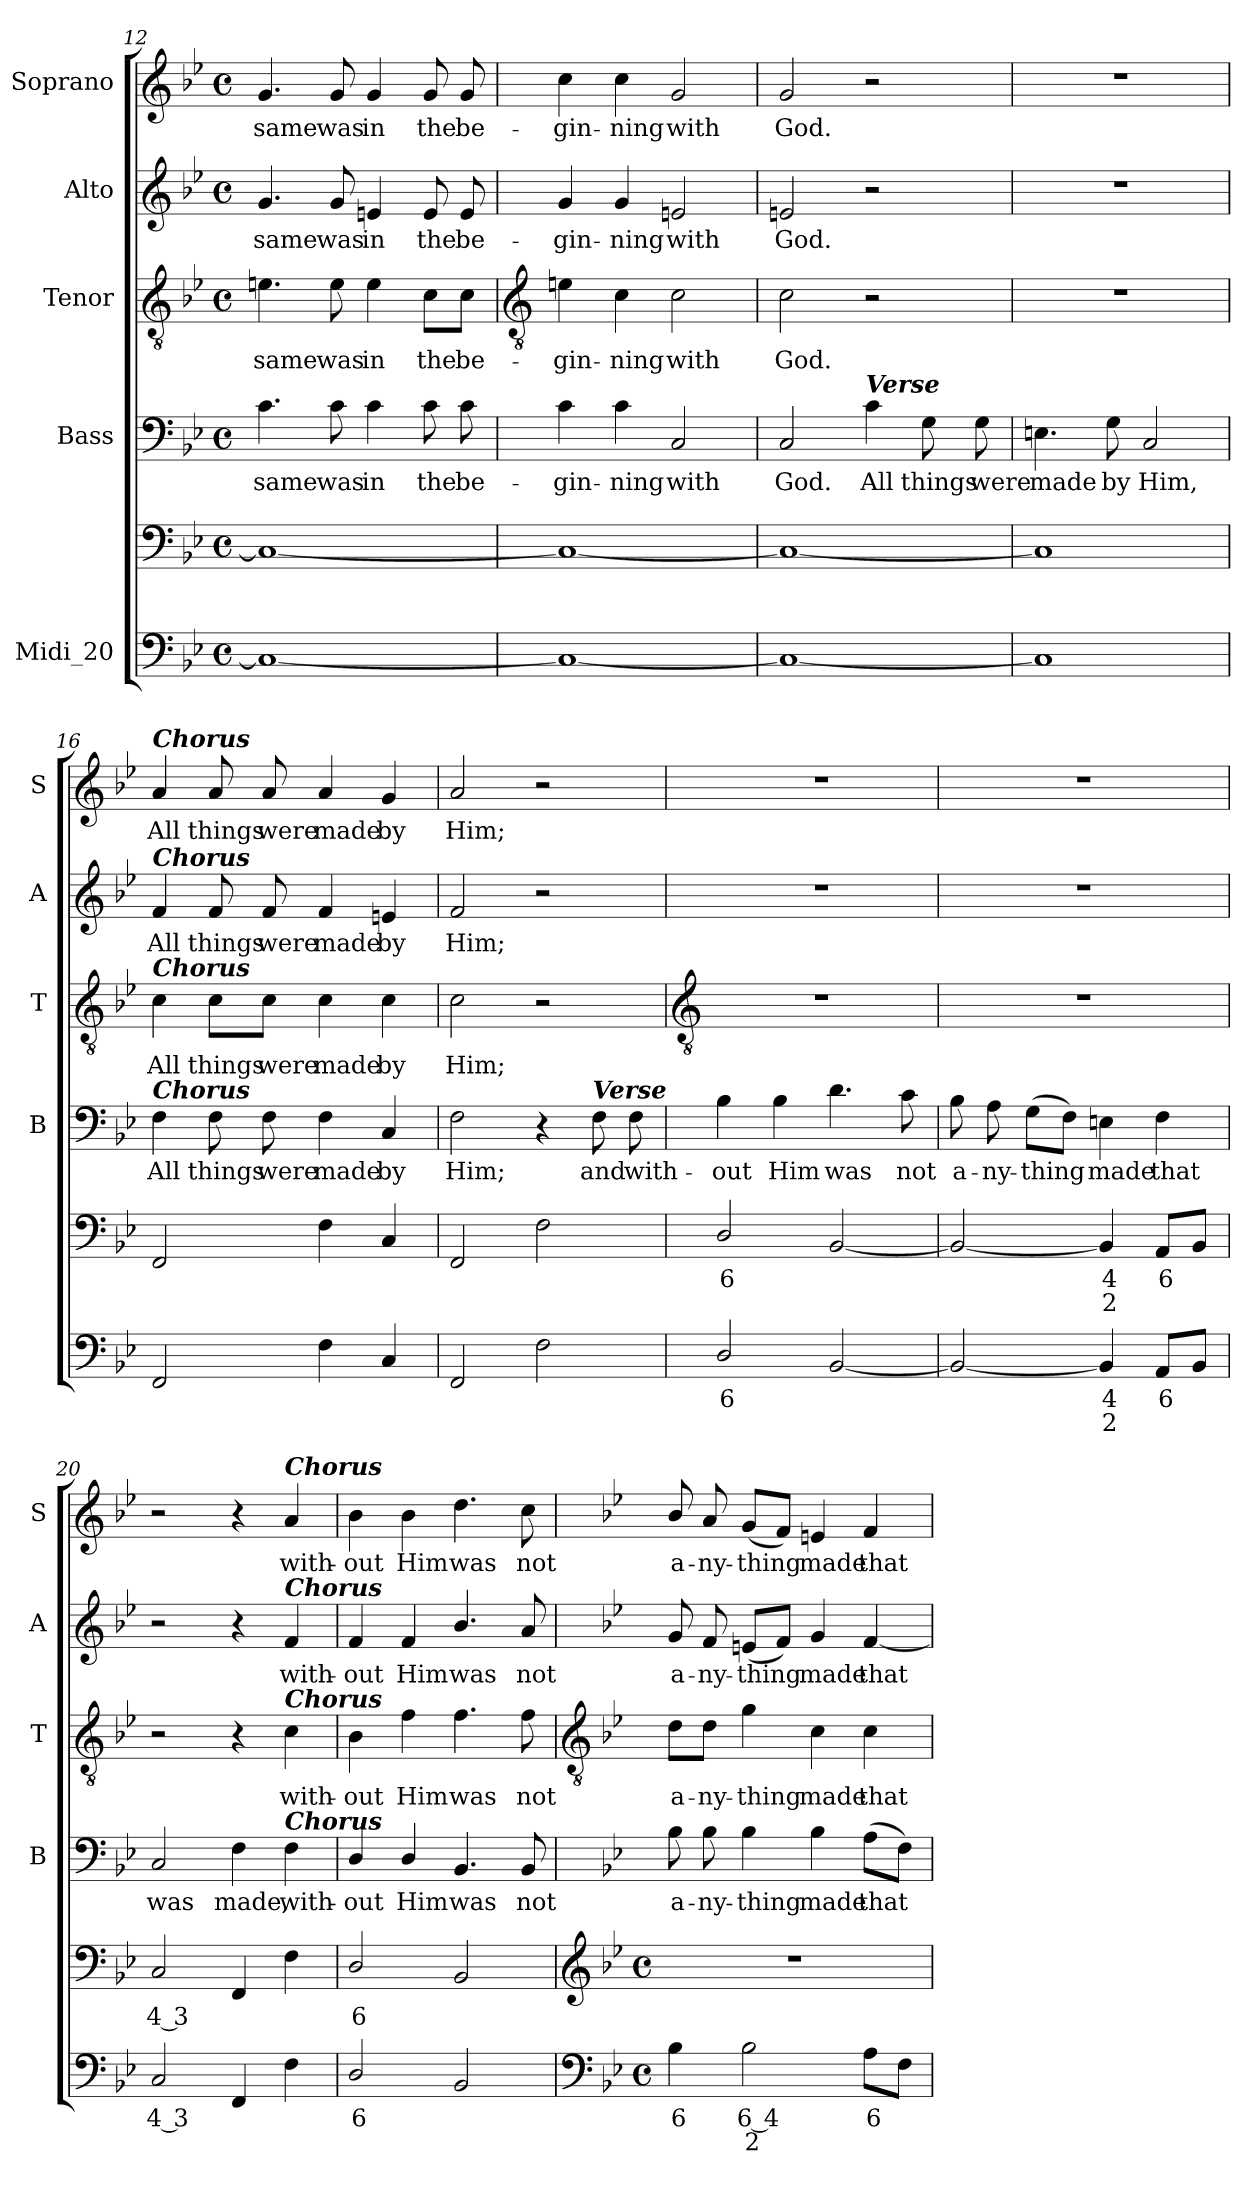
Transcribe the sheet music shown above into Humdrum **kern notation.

**kern	**text	**text	**kern	**text	**text	**kern	**text	**kern	**text	**kern	**text	**kern	**text
*part5	*part5	*part5	*part5	*part5	*part5	*part4	*part4	*part3	*part3	*part2	*part2	*part1	*part1
*staff6	*staff6	*staff6	*staff5	*staff5	*staff5	*staff4	*staff4	*staff3	*staff3	*staff2	*staff2	*staff1	*staff1
*I"Midi_20	*	*	*	*	*	*I"Bass	*	*I"Tenor	*	*I"Alto	*	*I"Soprano	*
*	*	*	*	*	*	*I'B	*	*I'T	*	*I'A	*	*I'S	*
*	*	*	*clefF4	*	*	*clefF4	*	*clefGv2	*	*clefG2	*	*clefG2	*
*k[b-e-]	*	*	*k[b-e-]	*	*	*k[b-e-]	*	*k[b-e-]	*	*k[b-e-]	*	*k[b-e-]	*
*B-:	*	*	*B-:	*	*	*B-:	*	*B-:	*	*B-:	*	*B-:	*
*M4/4	*	*	*M4/4	*	*	*M4/4	*	*M4/4	*	*M4/4	*	*M4/4	*
*met(c)	*	*	*met(c)	*	*	*met(c)	*	*met(c)	*	*met(c)	*	*met(c)	*
=12	=12	=12	=12	=12	=12	=12	=12	=12	=12	=12	=12	=12	=12
!	!	!	!	!	!	!	!LO:LY:b	!	!LO:LY:b	!	!LO:LY:b	!	!LO:LY:b
1C_	.	.	1C_	.	.	4.c	same	4.en	same	4.g	same	4.g	same
!	!	!	!	!	!	!	!LO:LY:b	!	!LO:LY:b	!	!LO:LY:b	!	!LO:LY:b
.	.	.	.	.	.	8c	was	8e	was	8g	was	8g	was
!	!	!	!	!	!	!	!LO:LY:b	!	!LO:LY:b	!	!LO:LY:b	!	!LO:LY:b
.	.	.	.	.	.	4c	in	4e	in	4en	in	4g	in
!	!	!	!	!	!	!	!LO:LY:b	!	!LO:LY:b	!	!LO:LY:b	!	!LO:LY:b
.	.	.	.	.	.	8c	the	8c\L	the	8e	the	8g	the
!	!	!	!	!	!	!	!LO:LY:b	!	!LO:LY:b	!	!LO:LY:b	!	!LO:LY:b
.	.	.	.	.	.	8c	be-	8c\J	be-	8e	be-	8g	be-
!!LO:LB:g=z
=13	=13	=13	=13	=13	=13	=13	=13	=13	=13	=13	=13	=13	=13
*	*	*	*	*	*	*	*	*clefGv2	*	*	*	*	*
!	!	!	!	!	!	!	!LO:LY:b	!	!LO:LY:b	!	!LO:LY:b	!	!LO:LY:b
1C_	.	.	1C_	.	.	4c	-gin-	4en	-gin-	4g	-gin-	4cc	-gin-
!	!	!	!	!	!	!	!LO:LY:b	!	!LO:LY:b	!	!LO:LY:b	!	!LO:LY:b
.	.	.	.	.	.	4c	-ning	4c	-ning	4g	-ning	4cc	-ning
!	!	!	!	!	!	!	!LO:LY:b	!	!LO:LY:b	!	!LO:LY:b	!	!LO:LY:b
.	.	.	.	.	.	2C	with	2c	with	2en	with	2g	with
=14	=14	=14	=14	=14	=14	=14	=14	=14	=14	=14	=14	=14	=14
!	!	!	!	!	!	!	!LO:LY:b	!	!LO:LY:b	!	!LO:LY:b	!	!LO:LY:b
1C_	.	.	1C_	.	.	2C	God.	2c	God.	2en	God.	2g	God.
!	!	!	!	!	!	!LO:TX:a:Bi:t=Verse	!	!	!	!	!	!	!
!	!	!	!	!	!	!	!LO:LY:b	!	!	!	!	!	!
.	.	.	.	.	.	4c	All	2r	.	2r	.	2r	.
!	!	!	!	!	!	!	!LO:LY:b	!	!	!	!	!	!
.	.	.	.	.	.	8G	things	.	.	.	.	.	.
!	!	!	!	!	!	!	!LO:LY:b	!	!	!	!	!	!
.	.	.	.	.	.	8G	were	.	.	.	.	.	.
=15	=15	=15	=15	=15	=15	=15	=15	=15	=15	=15	=15	=15	=15
!	!	!	!	!	!	!	!LO:LY:b	!	!	!	!	!	!
1C]	.	.	1C]	.	.	4.En	made	1r	.	1r	.	1r	.
!	!	!	!	!	!	!	!LO:LY:b	!	!	!	!	!	!
.	.	.	.	.	.	8G	by	.	.	.	.	.	.
!	!	!	!	!	!	!	!LO:LY:b	!	!	!	!	!	!
.	.	.	.	.	.	2C	Him,	.	.	.	.	.	.
=16	=16	=16	=16	=16	=16	=16	=16	=16	=16	=16	=16	=16	=16
!	!	!	!	!	!	!	!	!	!	!	!	!LO:TX:a:Bi:t=Chorus	!
!	!	!	!	!	!	!	!	!	!	!LO:TX:a:Bi:t=Chorus	!	!	!
!	!	!	!	!	!	!	!	!LO:TX:a:Bi:t=Chorus	!	!	!	!	!
!	!	!	!	!	!	!LO:TX:a:Bi:t=Chorus	!	!	!	!	!	!	!
!	!	!	!	!	!	!	!LO:LY:b	!	!LO:LY:b	!	!LO:LY:b	!	!LO:LY:b
2FF	.	.	2FF	.	.	4F	All	4c	All	4f	All	4a	All
!	!	!	!	!	!	!	!LO:LY:b	!	!LO:LY:b	!	!LO:LY:b	!	!LO:LY:b
.	.	.	.	.	.	8F	things	8c\L	things	8f	things	8a	things
!	!	!	!	!	!	!	!LO:LY:b	!	!LO:LY:b	!	!LO:LY:b	!	!LO:LY:b
.	.	.	.	.	.	8F	were	8c\J	were	8f	were	8a	were
!	!	!	!	!	!	!	!LO:LY:b	!	!LO:LY:b	!	!LO:LY:b	!	!LO:LY:b
4F	.	.	4F	.	.	4F	made	4c	made	4f	made	4a	made
!	!	!	!	!	!	!	!LO:LY:b	!	!LO:LY:b	!	!LO:LY:b	!	!LO:LY:b
4C	.	.	4C	.	.	4C	by	4c	by	4en	by	4g	by
=17	=17	=17	=17	=17	=17	=17	=17	=17	=17	=17	=17	=17	=17
!	!	!	!	!	!	!	!LO:LY:b	!	!LO:LY:b	!	!LO:LY:b	!	!LO:LY:b
2FF	.	.	2FF	.	.	2F	Him;	2c	Him;	2f	Him;	2a	Him;
2F	.	.	2F	.	.	4r	.	2r	.	2r	.	2r	.
!	!	!	!	!	!	!LO:TX:a:Bi:t=Verse	!	!	!	!	!	!	!
!	!	!	!	!	!	!	!LO:LY:b	!	!	!	!	!	!
.	.	.	.	.	.	8F	and	.	.	.	.	.	.
!	!	!	!	!	!	!	!LO:LY:b	!	!	!	!	!	!
.	.	.	.	.	.	8F	with-	.	.	.	.	.	.
!!LO:LB:g=z
=18	=18	=18	=18	=18	=18	=18	=18	=18	=18	=18	=18	=18	=18
*	*	*	*	*	*	*	*	*clefGv2	*	*	*	*	*
!	!LO:LY:b	!	!	!LO:LY:b	!	!	!LO:LY:b	!	!	!	!	!	!
2D/	6	.	2D/	6	.	4B-	-out	1r	.	1r	.	1r	.
!	!	!	!	!	!	!	!LO:LY:b	!	!	!	!	!	!
.	.	.	.	.	.	4B-	Him	.	.	.	.	.	.
!	!	!	!	!	!	!	!LO:LY:b	!	!	!	!	!	!
[2BB-	.	.	[2BB-	.	.	4.d	was	.	.	.	.	.	.
!	!	!	!	!	!	!	!LO:LY:b	!	!	!	!	!	!
.	.	.	.	.	.	8c	not	.	.	.	.	.	.
=19	=19	=19	=19	=19	=19	=19	=19	=19	=19	=19	=19	=19	=19
!	!	!	!	!	!	!	!LO:LY:b	!	!	!	!	!	!
2BB-_	.	.	2BB-_	.	.	8B-	a-	1r	.	1r	.	1r	.
!	!	!	!	!	!	!	!LO:LY:b	!	!	!	!	!	!
.	.	.	.	.	.	8A	-ny-	.	.	.	.	.	.
!	!	!	!	!	!	!	!LO:LY:b	!	!	!	!	!	!
.	.	.	.	.	.	(>8GL	-thing	.	.	.	.	.	.
.	.	.	.	.	.	8FJ)	.	.	.	.	.	.	.
!	!LO:LY:b	!LO:LY:b	!	!LO:LY:b	!LO:LY:b	!	!LO:LY:b	!	!	!	!	!	!
4BB-]	4	2	4BB-]	4	2	4En	made	.	.	.	.	.	.
!	!LO:LY:b	!	!	!LO:LY:b	!	!	!LO:LY:b	!	!	!	!	!	!
8AAL	6	.	8AAL	6	.	4F	that	.	.	.	.	.	.
8BB-J	.	.	8BB-J	.	.	.	.	.	.	.	.	.	.
=20	=20	=20	=20	=20	=20	=20	=20	=20	=20	=20	=20	=20	=20
!	!LO:LY:b	!	!	!LO:LY:b	!	!	!LO:LY:b	!	!	!	!	!	!
2C	4 3	.	2C	4 3	.	2C	was	2r	.	2r	.	2r	.
!	!	!	!	!	!	!	!LO:LY:b	!	!	!	!	!	!
4FF	.	.	4FF	.	.	4F	made,	4r	.	4r	.	4r	.
!	!	!	!	!	!	!	!	!	!	!	!	!LO:TX:a:Bi:t=Chorus	!
!	!	!	!	!	!	!	!	!	!	!LO:TX:a:Bi:t=Chorus	!	!	!
!	!	!	!	!	!	!	!	!LO:TX:a:Bi:t=Chorus	!	!	!	!	!
!	!	!	!	!	!	!LO:TX:a:Bi:t=Chorus	!	!	!	!	!	!	!
!	!	!	!	!	!	!	!LO:LY:b	!	!LO:LY:b	!	!LO:LY:b	!	!LO:LY:b
4F	.	.	4F	.	.	4F	with-	4c	with-	4f	with-	4a	with-
=21	=21	=21	=21	=21	=21	=21	=21	=21	=21	=21	=21	=21	=21
!	!LO:LY:b	!	!	!LO:LY:b	!	!	!LO:LY:b	!	!LO:LY:b	!	!LO:LY:b	!	!LO:LY:b
2D/	6	.	2D/	6	.	4D/	-out	4B-	-out	4f	-out	4b-	-out
!	!	!	!	!	!	!	!LO:LY:b	!	!LO:LY:b	!	!LO:LY:b	!	!LO:LY:b
.	.	.	.	.	.	4D/	Him	4f	Him	4f	Him	4b-	Him
!	!	!	!	!	!	!	!LO:LY:b	!	!LO:LY:b	!	!LO:LY:b	!	!LO:LY:b
2BB-	.	.	2BB-	.	.	4.BB-	was	4.f	was	4.b-/	was	4.dd	was
!	!	!	!	!	!	!	!LO:LY:b	!	!LO:LY:b	!	!LO:LY:b	!	!LO:LY:b
.	.	.	.	.	.	8BB-	not	8f	not	8a	not	8cc	not
!!LO:LB:g=z
=22	=22	=22	=22	=22	=22	=22	=22	=22	=22	=22	=22	=22	=22
*clefF4	*	*	*clefG2	*	*	*	*	*clefGv2	*	*	*	*	*
*k[b-e-]	*	*	*k[b-e-]	*	*	*	*	*	*	*	*	*	*
*B-:	*	*	*B-:	*	*	*	*	*	*	*	*	*	*
*M4/4	*	*	*M4/4	*	*	*	*	*	*	*	*	*	*
*met(c)	*	*	*met(c)	*	*	*	*	*	*	*	*	*	*
!	!LO:LY:b	!	!	!	!	!	!LO:LY:b	!	!LO:LY:b	!	!LO:LY:b	!	!LO:LY:b
4B-	6	.	1r	.	.	8B-	a-	8d\L	a-	8g	a-	8b-/	a-
!	!	!	!	!	!	!	!LO:LY:b	!	!LO:LY:b	!	!LO:LY:b	!	!LO:LY:b
.	.	.	.	.	.	8B-	-ny-	8d\J	-ny-	8f	-ny-	8a	-ny-
!	!LO:LY:b	!LO:LY:b	!	!	!	!	!LO:LY:b	!	!LO:LY:b	!	!LO:LY:b	!	!LO:LY:b
2B-	6 4	2	.	.	.	4B-	-thing	4g	-thing	(<8enL	-thing	(<8gL	-thing
.	.	.	.	.	.	.	.	.	.	8fJ)	.	8fJ)	.
!	!	!	!	!	!	!	!LO:LY:b	!	!LO:LY:b	!	!LO:LY:b	!	!LO:LY:b
.	.	.	.	.	.	4B-	made	4c	made	4g	made	4en	made
!	!LO:LY:b	!	!	!	!	!	!LO:LY:b	!	!LO:LY:b	!	!LO:LY:b	!	!LO:LY:b
8AL	6	.	.	.	.	(>8AL	that	4c	that	[4f	that	4f	that
8FJ	.	.	.	.	.	8FJ)	.	.	.	.	.	.	.
=	=	=	=	=	=	=	=	=	=	=	=	=	=
*-	*-	*-	*-	*-	*-	*-	*-	*-	*-	*-	*-	*-	*-
